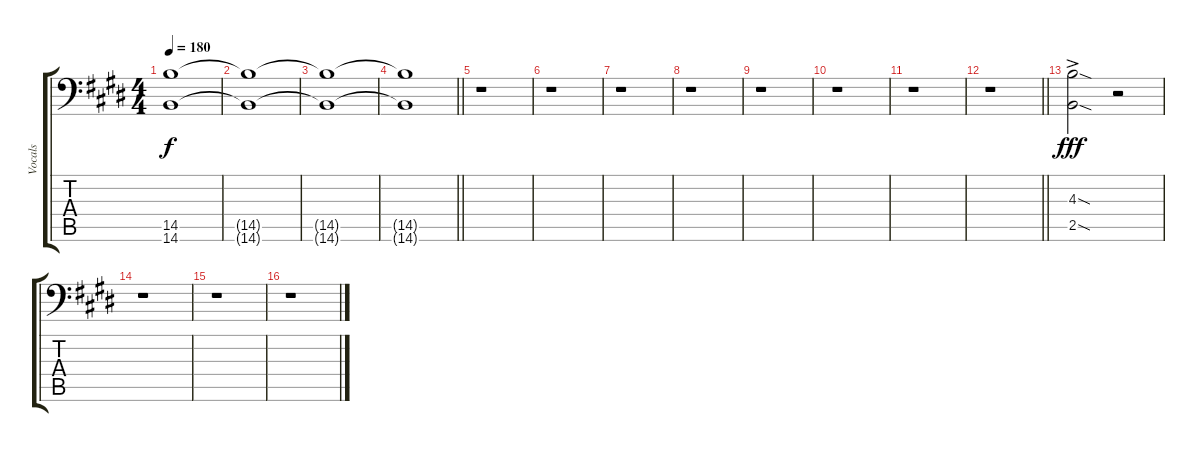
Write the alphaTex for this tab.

\track ("Vocals" "Vocals") {instrument stringensemble1}
\staff {score tabs}
\tuning (E4 B3 G3 D3 A2 A1) {hide}
\ts (4 4)
\tempo 180
\clef f4
\ks c#minor
(14.5{t} 14.6{t}).1{dy f} |
(14.5{t} 14.6{t}).1 |
(14.5{t} 14.6{t}).1 |
\barLineRight lightlight
(14.5{t} 14.6{t}).1 |
r.1 |
r.1 |
r.1 |
r.1 |
r.1 |
r.1 |
r.1 |
\barLineRight lightlight
r.1 |
(4.3{sod ac} 2.5{sod ac}).2{dy fff} r.2 |
r.1 |
r.1 |
r.1
